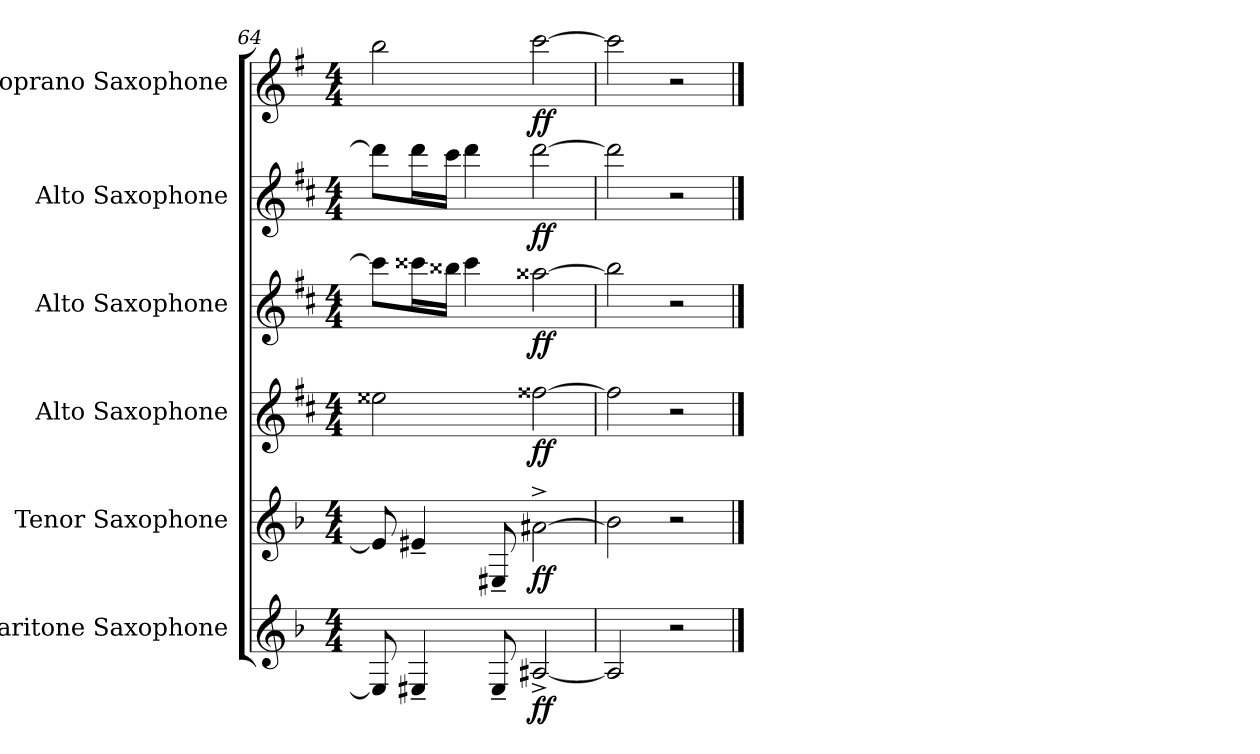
**kern	**dynam	**kern	**dynam	**kern	**dynam	**kern	**dynam	**kern	**dynam	**kern	**dynam
*part6	*part6	*part5	*part5	*part4	*part4	*part3	*part3	*part2	*part2	*part1	*part1
*staff6	*staff6	*staff5	*staff5	*staff4	*staff4	*staff3	*staff3	*staff2	*staff2	*staff1	*staff1
*I"Baritone Saxophone	*	*I"Tenor Saxophone	*	*I"Alto Saxophone	*	*I"Alto Saxophone	*	*I"Alto Saxophone	*	*I"Soprano Saxophone	*
*I'Bar. Sax.	*	*I'T. Sax.	*	*I'A. Sax.	*	*I'A. Sax.	*	*I'A. Sax.	*	*I'S. Sax.	*
!!LO:LB:g=z
*clefG2	*	*clefG2	*	*clefG2	*	*clefG2	*	*clefG2	*	*clefG2	*
*ITrd12c21	*	*ITrd8c14	*	*ITrd5c9	*	*ITrd5c9	*	*ITrd5c9	*	*ITrd1c2	*
*k[b-]	*	*k[b-]	*	*k[b-]	*	*k[b-]	*	*k[b-]	*	*k[b-]	*
*M4/4	*	*M4/4	*	*M4/4	*	*M4/4	*	*M4/4	*	*M4/4	*
=64	=64	=64	=64	=64	=64	=64	=64	=64	=64	=64	=64
8EE#/]	.	8E#/]	.	2g##X\	.	8ee#\L]	.	8ff\L]	.	2aa\	.
4EE#X~/	.	4E#X~/	.	.	.	16ee#X\L	.	16ff\L	.	.	.
.	.	.	.	.	.	16dd##X\JJ	.	16ee\JJ	.	.	.
.	.	.	.	.	.	4ee#\	.	4ff\	.	.	.
8EE#~/	.	8EE#X~/	.	.	.	.	.	.	.	.	.
!	!LO:DY:b	!	!LO:DY:b	!	!LO:DY:b	!	!LO:DY:b	!	!LO:DY:b	!	!LO:DY:b
[2AA#X^/	ff	[2A#X^\	ff	[2a#X\	ff	[2cc##X\	ff	[2ff\	ff	[2bb-\	ff
=65	=65	=65	=65	=65	=65	=65	=65	=65	=65	=65	=65
2AA#/]	.	2B-\]	.	2a#\]	.	2dd\]	.	2ff\]	.	2bb-\]	.
2r	.	2r	.	2r	.	2r	.	2r	.	2r	.
==	==	==	==	==	==	==	==	==	==	==	==
*-	*-	*-	*-	*-	*-	*-	*-	*-	*-	*-	*-
